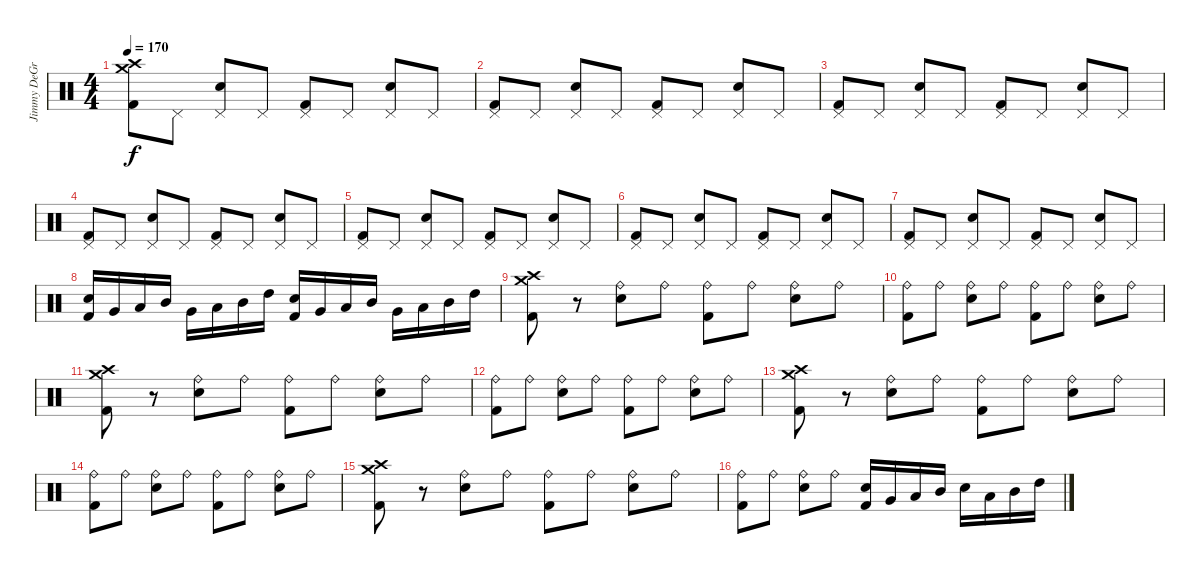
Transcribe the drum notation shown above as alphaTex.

\track ("Jimmy DeGrasso (Drums)" "Jimmy DeGr") {instrument percussion}
\staff {score}
\articulation defaults
\ts (4 4)
\tempo 170
\clef neutral
\ks c
("Crash medium (hit)" "Crash high (hit)" "Kick (hit) 2").8{dy f} "Pedal Hi-Hat (hit)".8 ("Pedal Hi-Hat (hit)" "Snare (hit) 2").8 "Pedal Hi-Hat (hit)".8 ("Pedal Hi-Hat (hit)" "Kick (hit) 2").8 "Pedal Hi-Hat (hit)".8 ("Pedal Hi-Hat (hit)" "Snare (hit) 2").8 "Pedal Hi-Hat (hit)".8 |
("Pedal Hi-Hat (hit)" "Kick (hit) 2").8 "Pedal Hi-Hat (hit)".8 ("Pedal Hi-Hat (hit)" "Snare (hit) 2").8 "Pedal Hi-Hat (hit)".8 ("Pedal Hi-Hat (hit)" "Kick (hit) 2").8 "Pedal Hi-Hat (hit)".8 ("Pedal Hi-Hat (hit)" "Snare (hit) 2").8 "Pedal Hi-Hat (hit)".8 |
("Pedal Hi-Hat (hit)" "Kick (hit) 2").8 "Pedal Hi-Hat (hit)".8 ("Pedal Hi-Hat (hit)" "Snare (hit) 2").8 "Pedal Hi-Hat (hit)".8 ("Pedal Hi-Hat (hit)" "Kick (hit) 2").8 "Pedal Hi-Hat (hit)".8 ("Pedal Hi-Hat (hit)" "Snare (hit) 2").8 "Pedal Hi-Hat (hit)".8 |
("Pedal Hi-Hat (hit)" "Kick (hit) 2").8 "Pedal Hi-Hat (hit)".8 ("Pedal Hi-Hat (hit)" "Snare (hit) 2").8 "Pedal Hi-Hat (hit)".8 ("Pedal Hi-Hat (hit)" "Kick (hit) 2").8 "Pedal Hi-Hat (hit)".8 ("Pedal Hi-Hat (hit)" "Snare (hit) 2").8 "Pedal Hi-Hat (hit)".8 |
("Pedal Hi-Hat (hit)" "Kick (hit) 2").8 "Pedal Hi-Hat (hit)".8 ("Pedal Hi-Hat (hit)" "Snare (hit) 2").8 "Pedal Hi-Hat (hit)".8 ("Pedal Hi-Hat (hit)" "Kick (hit) 2").8 "Pedal Hi-Hat (hit)".8 ("Pedal Hi-Hat (hit)" "Snare (hit) 2").8 "Pedal Hi-Hat (hit)".8 |
("Pedal Hi-Hat (hit)" "Kick (hit) 2").8 "Pedal Hi-Hat (hit)".8 ("Pedal Hi-Hat (hit)" "Snare (hit) 2").8 "Pedal Hi-Hat (hit)".8 ("Pedal Hi-Hat (hit)" "Kick (hit) 2").8 "Pedal Hi-Hat (hit)".8 ("Pedal Hi-Hat (hit)" "Snare (hit) 2").8 "Pedal Hi-Hat (hit)".8 |
("Pedal Hi-Hat (hit)" "Kick (hit) 2").8 "Pedal Hi-Hat (hit)".8 ("Pedal Hi-Hat (hit)" "Snare (hit) 2").8 "Pedal Hi-Hat (hit)".8 ("Pedal Hi-Hat (hit)" "Kick (hit) 2").8 "Pedal Hi-Hat (hit)".8 ("Pedal Hi-Hat (hit)" "Snare (hit) 2").8 "Pedal Hi-Hat (hit)".8 |
("Snare (hit) 2" "Kick (hit) 2").16 "Very Low Tom (hit)".16 "Low Tom (hit)".16 "Mid Tom (hit)".16 "Very Low Tom (hit)".16 "Low Tom (hit)".16 "Mid Tom (hit)".16 "High Tom (hit)".16 ("Snare (hit) 2" "Kick (hit) 2").16 "Very Low Tom (hit)".16 "Low Tom (hit)".16 "Mid Tom (hit)".16 "Very Low Tom (hit)".16 "Low Tom (hit)".16 "Mid Tom (hit)".16 "High Tom (hit)".16 |
("Crash medium (hit)" "Crash high (hit)" "Kick (hit) 2").8 r.8 ("Ride (bell)" "Snare (hit) 2").8 "Ride (bell)".8 ("Ride (bell)" "Kick (hit) 2").8 "Ride (bell)".8 ("Ride (bell)" "Snare (hit) 2").8 "Ride (bell)".8 |
("Ride (bell)" "Kick (hit) 2").8 "Ride (bell)".8 ("Ride (bell)" "Snare (hit) 2").8 "Ride (bell)".8 ("Ride (bell)" "Kick (hit) 2").8 "Ride (bell)".8 ("Ride (bell)" "Snare (hit) 2").8 "Ride (bell)".8 |
("Crash medium (hit)" "Crash high (hit)" "Kick (hit) 2").8 r.8 ("Ride (bell)" "Snare (hit) 2").8 "Ride (bell)".8 ("Ride (bell)" "Kick (hit) 2").8 "Ride (bell)".8 ("Ride (bell)" "Snare (hit) 2").8 "Ride (bell)".8 |
("Ride (bell)" "Kick (hit) 2").8 "Ride (bell)".8 ("Ride (bell)" "Snare (hit) 2").8 "Ride (bell)".8 ("Ride (bell)" "Kick (hit) 2").8 "Ride (bell)".8 ("Ride (bell)" "Snare (hit) 2").8 "Ride (bell)".8 |
("Crash medium (hit)" "Crash high (hit)" "Kick (hit) 2").8 r.8 ("Ride (bell)" "Snare (hit) 2").8 "Ride (bell)".8 ("Ride (bell)" "Kick (hit) 2").8 "Ride (bell)".8 ("Ride (bell)" "Snare (hit) 2").8 "Ride (bell)".8 |
("Ride (bell)" "Kick (hit) 2").8 "Ride (bell)".8 ("Ride (bell)" "Snare (hit) 2").8 "Ride (bell)".8 ("Ride (bell)" "Kick (hit) 2").8 "Ride (bell)".8 ("Ride (bell)" "Snare (hit) 2").8 "Ride (bell)".8 |
("Crash medium (hit)" "Crash high (hit)" "Kick (hit) 2").8 r.8 ("Ride (bell)" "Snare (hit) 2").8 "Ride (bell)".8 ("Ride (bell)" "Kick (hit) 2").8 "Ride (bell)".8 ("Ride (bell)" "Snare (hit) 2").8 "Ride (bell)".8 |
("Ride (bell)" "Kick (hit) 2").8 "Ride (bell)".8 ("Ride (bell)" "Snare (hit) 2").8 "Ride (bell)".8 ("Snare (hit) 2" "Kick (hit) 2").16 "Very Low Tom (hit)".16 "Low Tom (hit)".16 "Mid Tom (hit)".16 "Snare (hit) 2".16 "Low Tom (hit)".16 "Mid Tom (hit)".16 "High Tom (hit)".16
